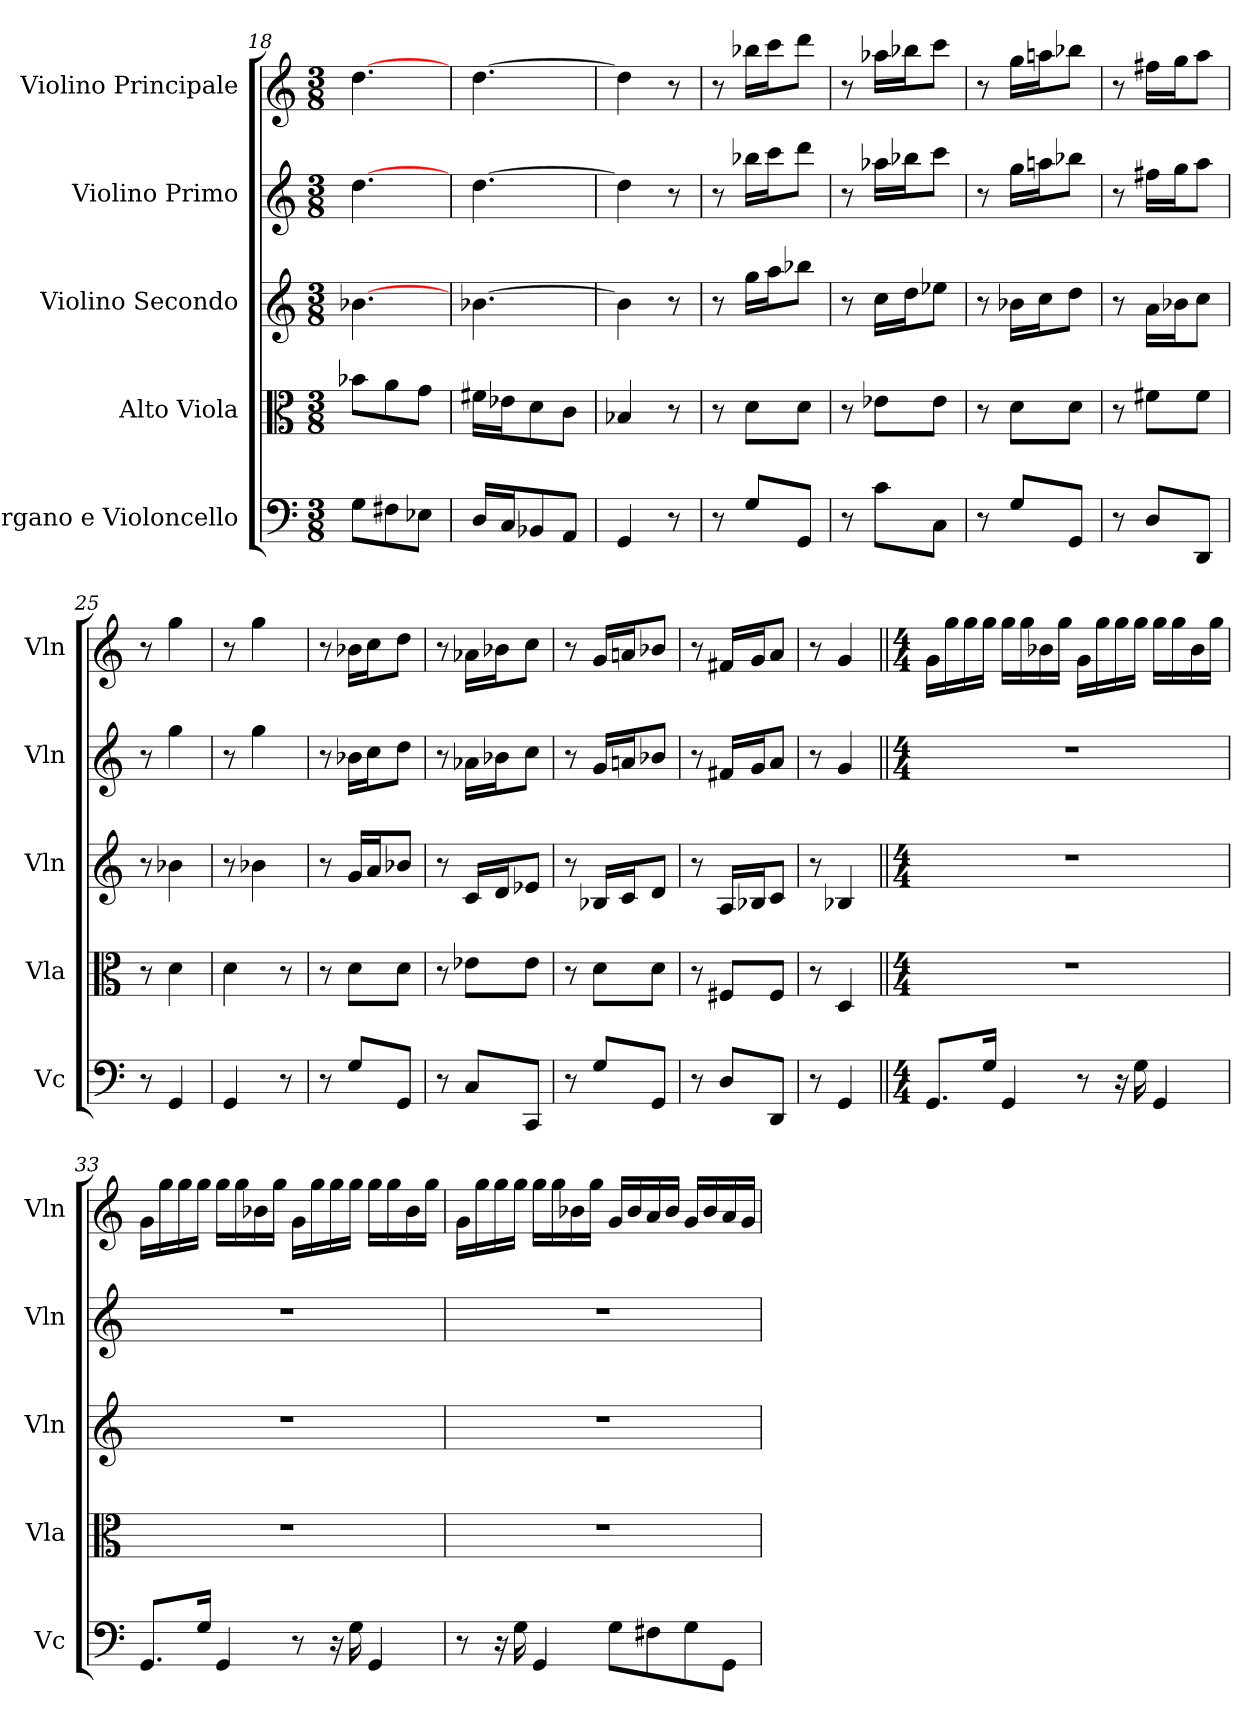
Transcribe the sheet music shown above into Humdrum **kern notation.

**kern	**kern	**kern	**kern	**kern
*part5	*part4	*part3	*part2	*part1
*staff5	*staff4	*staff3	*staff2	*staff1
*I"Organo e Violoncello	*I"Alto Viola	*I"Violino Secondo	*I"Violino Primo	*I"Violino Principale
*I'Vc	*I'Vla	*I'Vln	*I'Vln	*I'Vln
*clefF4	*clefC3	*clefG2	*clefG2	*clefG2
*M3/8	*M3/8	*M3/8	*M3/8	*M3/8
=18	=18	=18	=18	=18
8G\L	8b-\L	[4.b-\	[4.dd\	[4.dd\
8F#\	8a\	.	.	.
8E-\J	8g\J	.	.	.
=19	=19	=19	=19	=19
16D/LL	16f#\LL	[4.b-\	[4.dd\	[4.dd\
16C/J	16e-\J	.	.	.
8BB-/	8d\	.	.	.
8AA/J	8c\J	.	.	.
=20	=20	=20	=20	=20
4GG/	4B-/	4b-\]	4dd\]	4dd\]
8r	8r	8r	8r	8r
=21	=21	=21	=21	=21
8r	8r	8r	8r	8r
8G/L	8d\L	16gg\LL	16bb-\LL	16bb-\LL
.	.	16aa\J	16ccc\J	16ccc\J
8GG/J	8d\J	8bb-\J	8ddd\J	8ddd\J
=22	=22	=22	=22	=22
8r	8r	8r	8r	8r
8c\L	8e-\L	16cc\LL	16aa-\LL	16aa-\LL
.	.	16dd\J	16bb-\J	16bb-\J
8C\J	8e-\J	8ee-\J	8ccc\J	8ccc\J
=23	=23	=23	=23	=23
8r	8r	8r	8r	8r
8G/L	8d\L	16b-\LL	16gg\LL	16gg\LL
.	.	16cc\J	16aan\J	16aan\J
8GG/J	8d\J	8dd\J	8bb-\J	8bb-\J
=24	=24	=24	=24	=24
8r	8r	8r	8r	8r
8D/L	8f#\L	16a\LL	16ff#\LL	16ff#\LL
.	.	16b-\J	16gg\J	16gg\J
8DD/J	8f#\J	8cc\J	8aa\J	8aa\J
=25	=25	=25	=25	=25
8r	8r	8r	8r	8r
4GG/	4d\	4b-\	4gg\	4gg\
=26	=26	=26	=26	=26
4GG/	4d\	8r	8r	8r
.	.	4b-\	4gg\	4gg\
8r	8r	.	.	.
=27	=27	=27	=27	=27
8r	8r	8r	8r	8r
8G/L	8d\L	16g/LL	16b-\LL	16b-\LL
.	.	16a/J	16cc\J	16cc\J
8GG/J	8d\J	8b-/J	8dd\J	8dd\J
=28	=28	=28	=28	=28
8r	8r	8r	8r	8r
8C/L	8e-\L	16c/LL	16a-\LL	16a-\LL
.	.	16d/J	16b-\J	16b-\J
8CC/J	8e-\J	8e-/J	8cc\J	8cc\J
=29	=29	=29	=29	=29
8r	8r	8r	8r	8r
8G/L	8d\L	16B-/LL	16g/LL	16g/LL
.	.	16c/J	16an/J	16an/J
8GG/J	8d\J	8d/J	8b-/J	8b-/J
=30	=30	=30	=30	=30
8r	8r	8r	8r	8r
8D/L	8F#/L	16A/LL	16f#/LL	16f#/LL
.	.	16B-/J	16g/J	16g/J
8DD/J	8F#/J	8c/J	8a/J	8a/J
=31	=31	=31	=31	=31
8r	8r	8r	8r	8r
4GG/	4D/	4B-/	4g/	4g/
=32||	=32||	=32||	=32||	=32||
*M4/4	*M4/4	*M4/4	*M4/4	*M4/4
8.GG/L	1r	1r	1r	16g\LL
.	.	.	.	16gg\
.	.	.	.	16gg\
16G/Jk	.	.	.	16gg\JJ
4GG/	.	.	.	16gg\LL
.	.	.	.	16gg\
.	.	.	.	16b-\
.	.	.	.	16gg\JJ
8r	.	.	.	16g\LL
.	.	.	.	16gg\
16r	.	.	.	16gg\
16G\	.	.	.	16gg\JJ
4GG/	.	.	.	16gg\LL
.	.	.	.	16gg\
.	.	.	.	16b-\
.	.	.	.	16gg\JJ
=33	=33	=33	=33	=33
8.GG/L	1r	1r	1r	16g\LL
.	.	.	.	16gg\
.	.	.	.	16gg\
16G/Jk	.	.	.	16gg\JJ
4GG/	.	.	.	16gg\LL
.	.	.	.	16gg\
.	.	.	.	16b-\
.	.	.	.	16gg\JJ
8r	.	.	.	16g\LL
.	.	.	.	16gg\
16r	.	.	.	16gg\
16G\	.	.	.	16gg\JJ
4GG/	.	.	.	16gg\LL
.	.	.	.	16gg\
.	.	.	.	16b-\
.	.	.	.	16gg\JJ
=34	=34	=34	=34	=34
8r	1r	1r	1r	16g\LL
.	.	.	.	16gg\
16r	.	.	.	16gg\
16G\	.	.	.	16gg\JJ
4GG/	.	.	.	16gg\LL
.	.	.	.	16gg\
.	.	.	.	16b-\
.	.	.	.	16gg\JJ
8G\L	.	.	.	16g/LL
.	.	.	.	16b-/
8F#\	.	.	.	16a/
.	.	.	.	16b-/JJ
8G\	.	.	.	16g/LL
.	.	.	.	16b-/
8GG\J	.	.	.	16a/
.	.	.	.	16g/JJ
=	=	=	=	=
*-	*-	*-	*-	*-
